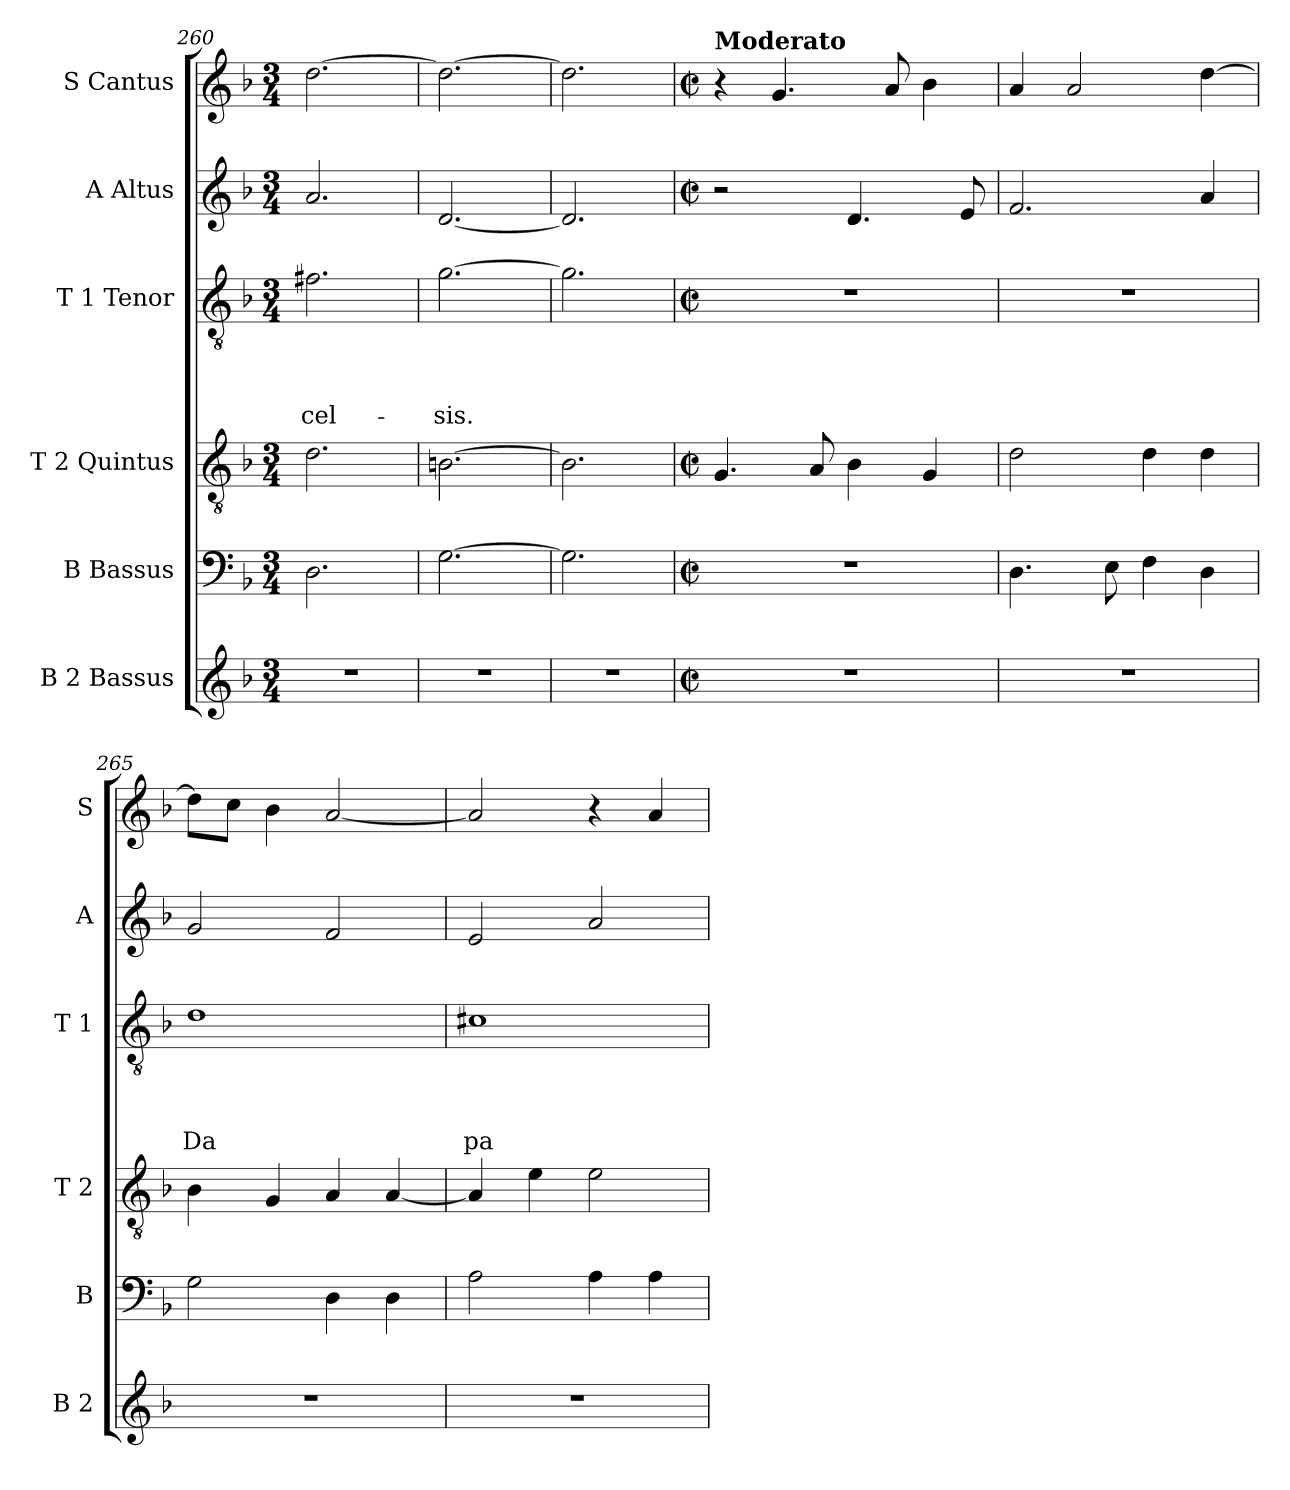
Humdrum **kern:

**kern	**kern	**kern	**kern	**text	**text	**text	**text	**kern	**kern
*part6	*part5	*part4	*part3	*part3	*part3	*part3	*part3	*part2	*part1
*staff6	*staff5	*staff4	*staff3	*staff3	*staff3	*staff3	*staff3	*staff2	*staff1
*I"B 2 Bassus	*I"B Bassus	*I"T 2 Quintus	*I"T 1 Tenor	*	*	*	*	*I"A Altus	*I"S Cantus
*I'B 2	*I'B	*I'T 2	*I'T 1	*	*	*	*	*I'A	*I'S
*clefG2	*clefF4	*clefGv2	*clefGv2	*	*	*	*	*clefG2	*clefG2
*k[b-]	*k[b-]	*k[b-]	*k[b-]	*	*	*	*	*k[b-]	*k[b-]
*F:	*F:	*F:	*F:	*	*	*	*	*F:	*F:
*M3/4	*M3/4	*M3/4	*M3/4	*	*	*	*	*M3/4	*M3/4
=260	=260	=260	=260	=260	=260	=260	=260	=260	=260
!	!	!	!	!	!	!	!LO:LY:b	!	!
2.r	2.D\	2.d\	2.f#X\	.	.	.	-cel-	2.a/	[>2.dd\
=261	=261	=261	=261	=261	=261	=261	=261	=261	=261
!	!	!	!	!	!	!	!LO:LY:b	!	!
2.r	[>2.G\	[>2.Bn\	[>2.g\	.	.	.	-sis.	[<2.d/	2.dd\_
=262	=262	=262	=262	=262	=262	=262	=262	=262	=262
2.r	2.G\]	2.B\]	2.g\]	.	.	.	.	2.d/]	2.dd\]
!!LO:PB:g=z
=263!	=263!	=263!	=263!	=263!	=263!	=263!	=263!	=263!	=263!
*M2/2	*M2/2	*M2/2	*M2/2	*	*	*	*	*M2/2	*M2/2
*met(c|)	*met(c|)	*met(c|)	*met(c|)	*	*	*	*	*met(c|)	*met(c|)
*	*	*	*	*	*	*	*	*	*MM92
!	!	!	!	!	!	!	!	!	!LO:TX:a:B:t=Moderato
1r	1r	4.G/	1r	.	.	.	.	2r	4r
.	.	.	.	.	.	.	.	.	4.g/
.	.	8A/	.	.	.	.	.	.	.
.	.	4B-\	.	.	.	.	.	4.d/	.
.	.	.	.	.	.	.	.	.	8a/
.	.	4G/	.	.	.	.	.	.	4b-\
.	.	.	.	.	.	.	.	8e/	.
=264	=264	=264	=264	=264	=264	=264	=264	=264	=264
1r	4.D\	2d\	1r	.	.	.	.	2.f/	4a/
.	.	.	.	.	.	.	.	.	2a/
.	8E\	.	.	.	.	.	.	.	.
.	4F\	4d\	.	.	.	.	.	.	.
.	4D\	4d\	.	.	.	.	.	4a/	[>4dd\
=265	=265	=265	=265	=265	=265	=265	=265	=265	=265
!	!	!	!	!	!	!	!LO:LY:b	!	!
1r	2G\	4B-\	1d	.	.	.	Da	2g/	8dd\L]
.	.	.	.	.	.	.	.	.	8cc\J
.	.	4G/	.	.	.	.	.	.	4b-\
.	4D\	4A/	.	.	.	.	.	2f/	[<2a/
.	4D\	[<4A/	.	.	.	.	.	.	.
=266	=266	=266	=266	=266	=266	=266	=266	=266	=266
!	!	!	!	!	!	!	!LO:LY:b	!	!
1r	2A\	4A/]	1c#X	.	.	.	pa-	2e/	2a/]
.	.	4e\	.	.	.	.	.	.	.
.	4A\	2e\	.	.	.	.	.	2a/	4r
.	4A\	.	.	.	.	.	.	.	4a/
=	=	=	=	=	=	=	=	=	=
*-	*-	*-	*-	*-	*-	*-	*-	*-	*-
